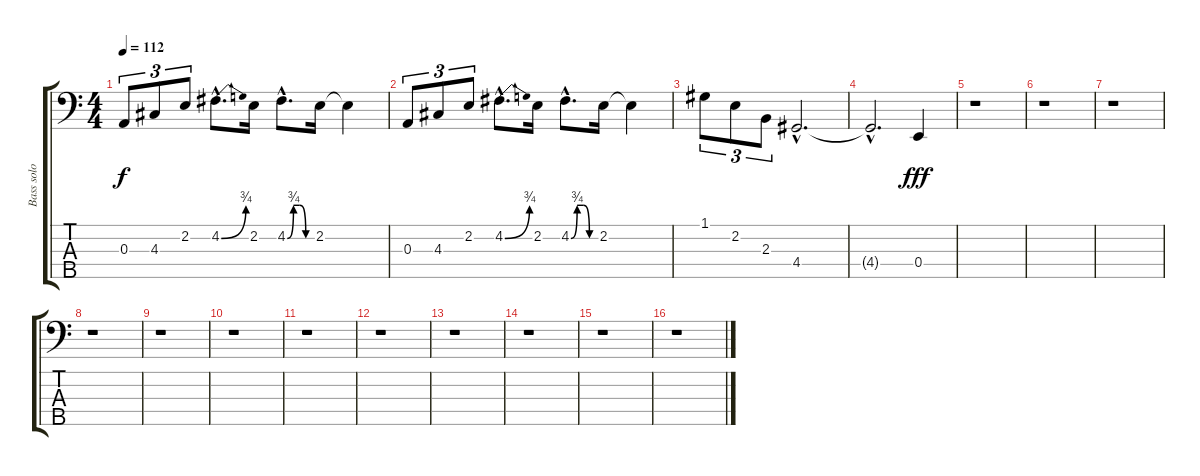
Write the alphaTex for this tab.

\track ("Bass solo" "Bass solo") {instrument electricbassfinger}
\staff {score tabs}
\tuning (G2 D2 A1 E1 B0) {hide}
\ts (4 4)
\tempo 112
\clef f4
\ks c
0.3.8{tu (3 2) dy f} 4.3.8{tu (3 2)} 2.2.8{tu (3 2)} 4.2{be (bend 0 0 60 3) hac}.8{d} 2.2.16 4.2{be (custom 0 0 15 3 30 3 45 0 60 0) hac}.8{d} 2.2.16 2.2{t}.4 |
0.3.8{tu (3 2)} 4.3.8{tu (3 2)} 2.2.8{tu (3 2)} 4.2{be (bend 0 0 60 3) hac}.8{d} 2.2.16 4.2{be (custom 0 0 15 3 30 3 45 0 60 0) hac}.8{d} 2.2.16 2.2{t}.4 |
1.1.8{tu (3 2)} 2.2.8{tu (3 2)} 2.3.8{tu (3 2)} 4.4{hac}.2{d} |
4.4{hac t}.2{d} 0.4.4{dy fff} |
r.1 |
r.1 |
r.1 |
r.1 |
r.1 |
r.1 |
r.1 |
r.1 |
r.1 |
r.1 |
r.1 |
r.1
